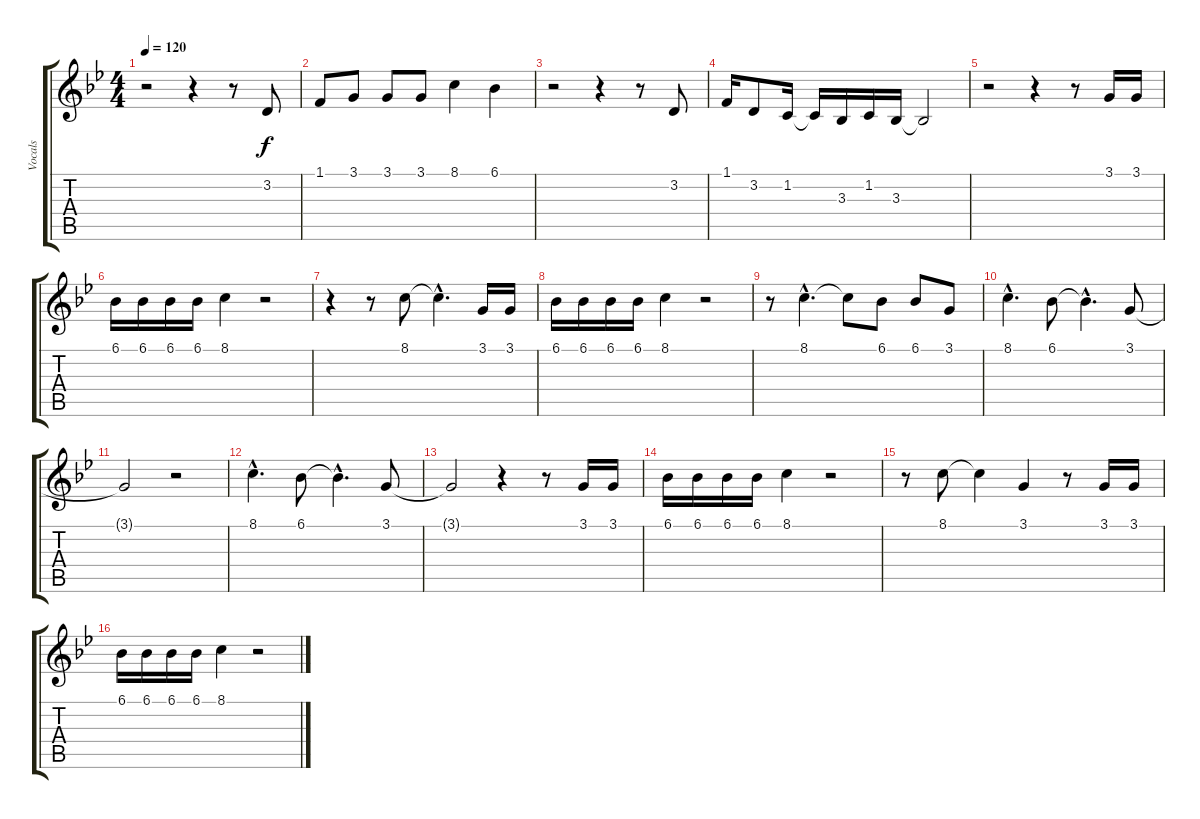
\track ("Vocals" "Vocals") {instrument altosax}
\staff {score tabs}
\tuning (E4 B3 G3 D3 A2 E2) {hide}
\ts (4 4)
\tempo 120
\clef g2
\ks bb
r.2{dy f} r.4 r.8 3.2.8 |
1.1.8 3.1.8 3.1.8 3.1.8 8.1.4 6.1.4 |
r.2 r.4 r.8 3.2.8 |
1.1.16 3.2.8 1.2.16 1.2{t}.16 3.3.16 1.2.16 3.3.16 3.3{t}.2 |
r.2 r.4 r.8 3.1.16 3.1.16 |
6.1.16 6.1.16 6.1.16 6.1.16 8.1.4 r.2 |
r.4 r.8 8.1.8 8.1{hac t}.4{d} 3.1.16 3.1.16 |
6.1.16 6.1.16 6.1.16 6.1.16 8.1.4 r.2 |
r.8 8.1{hac}.4{d} 8.1{t}.8 6.1.8 6.1.8 3.1.8 |
8.1{hac}.4{d} 6.1.8 6.1{hac t}.4{d} 3.1.8 |
3.1{t}.2 r.2 |
8.1{hac}.4{d} 6.1.8 6.1{hac t}.4{d} 3.1.8 |
3.1{t}.2 r.4 r.8 3.1.16 3.1.16 |
6.1.16 6.1.16 6.1.16 6.1.16 8.1.4 r.2 |
r.8 8.1.8 8.1{t}.4 3.1.4 r.8 3.1.16 3.1.16 |
6.1.16 6.1.16 6.1.16 6.1.16 8.1.4 r.2
